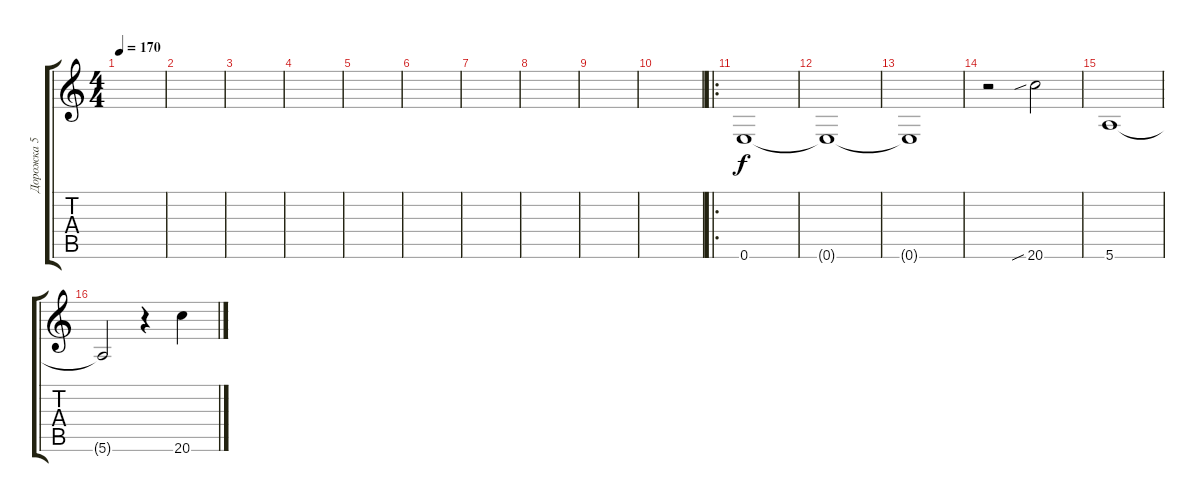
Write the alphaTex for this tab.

\track ("Дорожка 5" "Дорожка 5") {instrument distortionguitar}
\staff {score tabs}
\tuning (E4 B3 G3 D3 A2 E2) {hide}
\ts (4 4)
\tempo 170
\clef g2
\ks c
|
|
|
|
|
|
|
|
|
|
\ro
0.6.1{dy f} |
0.6{t}.1 |
0.6{t}.1 |
r.2 20.6{sib}.2 |
5.6.1 |
5.6{t}.2 r.4 20.6.4
